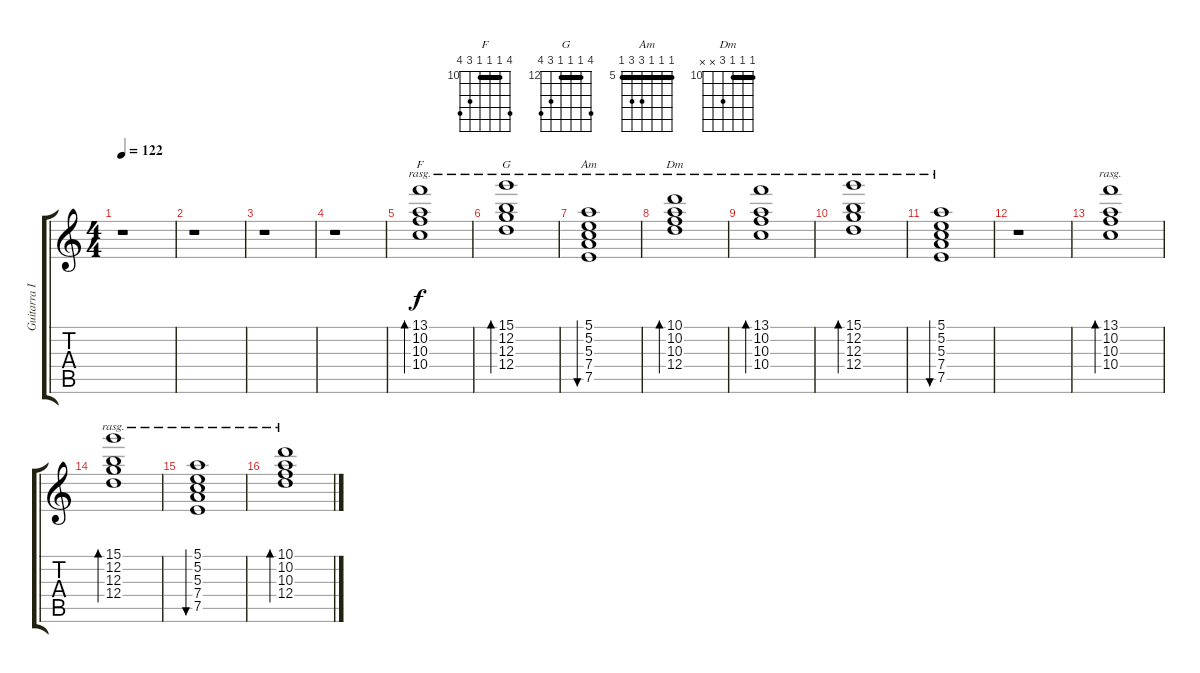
\track ("Guitarra II" "Guitarra I") {instrument electricguitarjazz}
\staff {score tabs}
\tuning (E4 B3 G3 D3 A2 E2) {hide}
\chord ("F" 13 10 10 10 12 13) {firstfret 10 barre 10}
\chord ("G" 15 12 12 12 14 15) {firstfret 12 barre 12}
\chord ("Am" 5 5 5 7 7 5) {firstfret 5 barre 5}
\chord ("Dm" 10 10 10 12 x x) {firstfret 10 barre 10}
\ts (4 4)
\tempo 122
\clef g2
\ks c
r.1{dy f} |
r.1 |
r.1 |
r.1 |
(13.1 10.2 10.3 10.4).1{bd 480 ch "F" rasg ii} |
(15.1 12.2 12.3 12.4).1{bd 480 ch "G" rasg ii} |
(5.1 5.2 5.3 7.4 7.5).1{bu 480 ch "Am" rasg ii} |
(10.1 10.2 10.3 12.4).1{bd 480 ch "Dm" rasg ii} |
(13.1 10.2 10.3 10.4).1{bd 480 rasg ii} |
(15.1 12.2 12.3 12.4).1{bd 480 rasg ii} |
(5.1 5.2 5.3 7.4 7.5).1{bu 480 rasg ii} |
r.1 |
(13.1 10.2 10.3 10.4).1{bd 480 rasg ii} |
(15.1 12.2 12.3 12.4).1{bd 480 rasg ii} |
(5.1 5.2 5.3 7.4 7.5).1{bu 480 rasg ii} |
(10.1 10.2 10.3 12.4).1{bd 480 rasg ii}
